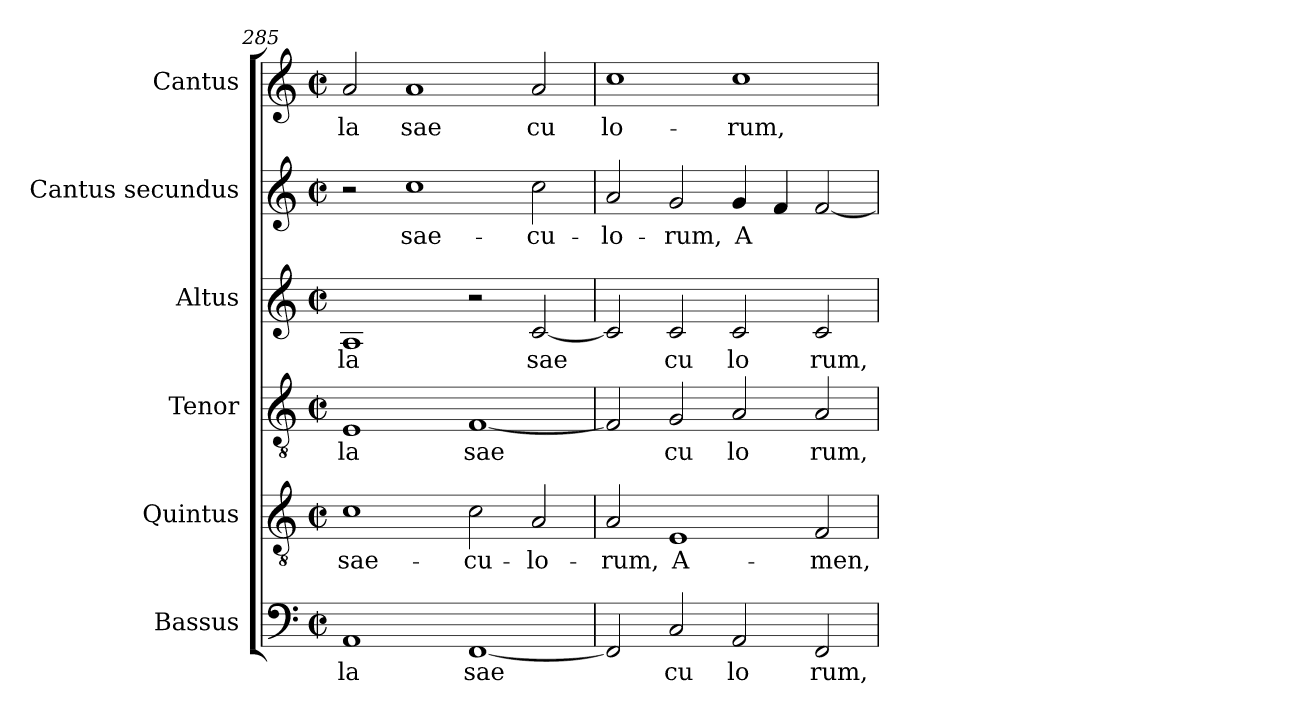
**kern	**text	**kern	**text	**kern	**text	**kern	**text	**kern	**text	**kern	**text
*part6	*part6	*part5	*part5	*part4	*part4	*part3	*part3	*part2	*part2	*part1	*part1
*staff6	*staff6	*staff5	*staff5	*staff4	*staff4	*staff3	*staff3	*staff2	*staff2	*staff1	*staff1
*I"Bassus	*	*I"Quintus	*	*I"Tenor	*	*I"Altus	*	*I"Cantus  secundus	*	*I"Cantus	*
*I'B	*	*I'Q	*	*I'T	*	*I'A	*	*	*	*I'C	*
*clefF4	*	*clefGv2	*	*clefGv2	*	*clefG2	*	*clefG2	*	*clefG2	*
*k[]	*	*k[]	*	*k[]	*	*k[]	*	*k[]	*	*k[]	*
*C:	*	*C:	*	*C:	*	*C:	*	*C:	*	*C:	*
*M2/2	*	*M2/2	*	*M2/2	*	*M2/2	*	*M2/2	*	*M2/2	*
*met(c|)	*	*met(c|)	*	*met(c|)	*	*met(c|)	*	*met(c|)	*	*met(c|)	*
=285	=285	=285	=285	=285	=285	=285	=285	=285	=285	=285	=285
!	!LO:LY:b:cj	!	!LO:LY:b:cj	!	!LO:LY:b:cj	!	!LO:LY:b:cj	!	!	!	!LO:LY:b:cj
1AA	la	1c	sae-	1E	la	1A	la	2r	.	2a/	la
!	!	!	!	!	!	!	!	!	!LO:LY:b:cj	!	!LO:LY:b:cj
.	.	.	.	.	.	.	.	1cc	sae-	1a	sae
!	!LO:LY:b:cj	!	!LO:LY:b:cj	!	!LO:LY:b:cj	!	!	!	!	!	!
[>1FF	sae	2c\	-cu-	[>1F	sae	2r	.	.	.	.	.
!	!	!	!LO:LY:b:cj	!	!	!	!LO:LY:b:cj	!	!LO:LY:b:cj	!	!LO:LY:b:cj
.	.	2A/	-lo-	.	.	[>2c/	sae	2cc\	-cu-	2a/	cu
!!LO:PB:g=z
=286	=286	=286	=286	=286	=286	=286	=286	=286	=286	=286	=286
!	!LO:LY:b:cj	!	!LO:LY:b:cj	!	!LO:LY:b:cj	!	!LO:LY:b:cj	!	!LO:LY:b:cj	!	!LO:LY:b:cj
2FF/]	.	2A/	-rum,	2F/]	.	2c/]	.	2a/	-lo-	1cc	lo-
!	!LO:LY:b:cj	!	!LO:LY:b:cj	!	!LO:LY:b:cj	!	!LO:LY:b:cj	!	!LO:LY:b:cj	!	!
2C/	cu	1E	A-	2G/	cu	2c/	cu	2g/	-rum,	.	.
!	!LO:LY:b:cj	!	!	!	!LO:LY:b:cj	!	!LO:LY:b:cj	!	!LO:LY:b:cj	!	!LO:LY:b:cj
2AA/	lo	.	.	2A/	lo	2c/	lo	4g/	A-	1cc	-rum,
!	!	!	!	!	!	!	!	!	!LO:LY:b:cj	!	!
.	.	.	.	.	.	.	.	4f/	--	.	.
!	!LO:LY:b:cj	!	!LO:LY:b:cj	!	!LO:LY:b:cj	!	!LO:LY:b:cj	!	!LO:LY:b:cj	!	!
2FF/	rum,	2F/	-men,	2A/	rum,	2c/	rum,	[<2f/	--	.	.
=	=	=	=	=	=	=	=	=	=	=	=
*-	*-	*-	*-	*-	*-	*-	*-	*-	*-	*-	*-
